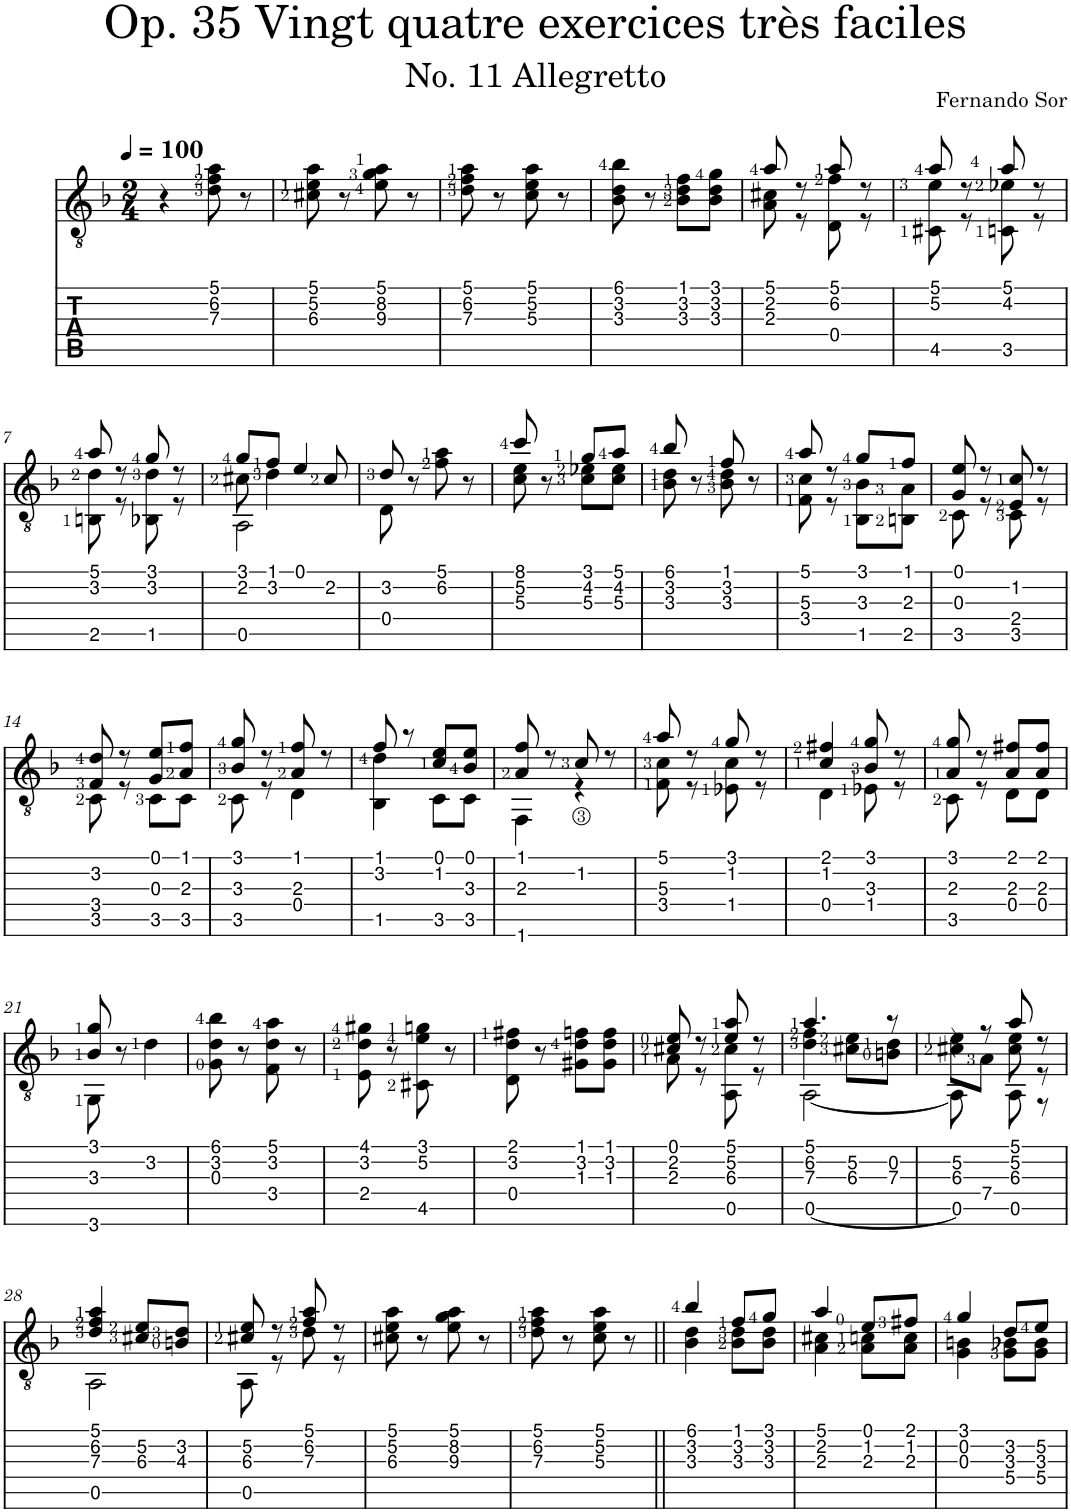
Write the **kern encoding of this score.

**kern	**kern
*part1	*part1
*staff2	*staff1
*I"Classical Guitar	*
*stria6	*
*	*clefGv2
*k[b-]	*k[b-]
*d:	*d:
*M2/4	*M2/4
*MM100	*MM100
=1	=1
4r	4r
8d 8f 8a	8d\ 8f\ 8a\
8r	8r
=2	=2
8c#X 8e 8a	8c#X\ 8e\ 8a\
8r	8r
8e 8g 8a	8e\ 8g\ 8a\
8r	8r
=3	=3
8d 8f 8a	8d\ 8f\ 8a\
8r	8r
8c 8e 8a	8c\ 8e\ 8a\
8r	8r
=4	=4
8B- 8d 8b-	8B-\ 8d\ 8b-\
8r	8r
8B-\ 8d\ 8f\L	8B-\ 8d\ 8f\L
8B-\ 8d\ 8g\J	8B-\ 8d\ 8g\J
=5	=5
*^	*^
8a	8A 8c#X	8a/	8A\ 8c#X\
8r	8r	8r	8r
8a	8D 8f	8a/	8D\ 8f\
8r	8r	8r	8r
=6	=6	=6	=6
8a	8C#X 8e	8a/	8C#X\ 8e\
8r	8r	8r	8r
8a	8Cn 8e-X	8a/	8Cn\ 8e-X\
8r	8r	8r	8r
!!LO:LB:g=z	!!
=7	=7	=7	=7
8a	8BBn 8d	8a/	8BBn\ 8d\
8r	8r	8r	8r
8g	8BB-X 8d	8g/	8BB-X\ 8d\
8r	8r	8r	8r
=8	=8	=8	=8
*	*^	*	*^
8gL	2AA	8c#X	8g/L	2AA\	8c#X\
8fJ	.	4d	8f/J	.	4d\
4e	.	.	4e/	.	.
.	.	8c#	.	.	8c#/
*	*v	*v	*	*	*
*	*	*	*v	*v
=9	=9	=9	=9
8d	8D	8d/	8D\
8r	8ryy	8r	8ryy
8f 8a	8ryy	8f\ 8a\	8ryy
8r	8ryy	8r	8ryy
=10	=10	=10	=10
8cc	8c 8e	8cc/	8c\ 8e\
8r	8ryy	8r	8ryy
8gL	8c\ 8e-X\L	8g/L	8c\ 8e-X\L
8aJ	8c\ 8e-\J	8a/J	8c\ 8e-\J
=11	=11	=11	=11
8b-	8B- 8d	8b-/	8B-\ 8d\
8r	8ryy	8r	8ryy
8f	8B- 8d	8f/	8B-\ 8d\
8r	8ryy	8r	8ryy
=12	=12	=12	=12
8a	8F 8c	8a/	8F\ 8c\
8r	8r	8r	8r
8gL	8BB-\ 8B-\L	8g/L	8BB-\ 8B-\L
8fJ	8BBn\ 8A\J	8f/J	8BBn\ 8A\J
=13	=13	=13	=13
8G 8e	8C	8G/ 8e/	8C\
8r	8r	8r	8r
8E 8c	8C	8E/ 8c/	8C\
8r	8r	8r	8r
!!LO:LB:g=z	!!
=14	=14	=14	=14
8F 8d	8C	8F/ 8d/	8C\
8r	8r	8r	8r
8G\ 8e\L	8CL	8G/ 8e/L	8C\L
8A\ 8f\J	8CJ	8A/ 8f/J	8C\J
=15	=15	=15	=15
8B- 8g	8C	8B-/ 8g/	8C\
8r	8r	8r	8r
8A 8f	4D	8A/ 8f/	4D\
8r	.	8r	.
=16	=16	=16	=16
8f	4BB- 4d	8f/	4BB-\ 4d\
8r	.	8r	.
8c\ 8e\L	8CL	8c/ 8e/L	8C\L
8B-\ 8e\J	8CJ	8B-/ 8e/J	8C\J
=17	=17	=17	=17
8A 8f	4FF	8A/ 8f/	4FF\
8r	.	8r	.
8c<	4r	8c</	4r
8r	.	8r	.
=18	=18	=18	=18
8a	8F 8c	8a/	8F\ 8c\
8r	8r	8r	8r
8g	8E-X 8c	8g/	8E-X\ 8c\
8r	8r	8r	8r
=19	=19	=19	=19
4c 4f#X	4D	4c/ 4f#X/	4D\
8B- 8g	8E-X	8B-/ 8g/	8E-X\
8r	8r	8r	8r
=20	=20	=20	=20
8A 8g	8C	8A/ 8g/	8C\
8r	8r	8r	8r
8A\ 8f#X\L	8DL	8A/ 8f#X/L	8D\L
8A\ 8f#\J	8DJ	8A/ 8f#/J	8D\J
!!LO:LB:g=z	!!
=21	=21	=21	=21
8B- 8g	8GG	8B-/ 8g/	8GG\
8r	8r	8r	8ryy
4d	4ryy	4d\	4ryy
*v	*v	*	*
*	*v	*v
=22	=22
8G 8d 8b-	8G\ 8d\ 8b-\
8r	8r
8F 8d 8a	8F\ 8d\ 8a\
8r	8r
=23	=23
8E 8d 8g#X	8E\ 8d\ 8g#X\
8r	8r
8C#X 8e 8gn	8C#X\ 8e\ 8gn\
8r	8r
=24	=24
8D 8d 8f#X	8D\ 8d\ 8f#X\
8r	8r
8G#X\ 8d\ 8fn\L	8G#X\ 8d\ 8fn\L
8G#\ 8d\ 8f\J	8G#\ 8d\ 8f\J
=25	=25
*^	*^
8c#X 8e	8A	8c#X/ 8e/	8A\
8r	8r	8r	8r
8e 8a	8AA 8c#	8e/ 8a/	8AA\ 8c#\
8r	8r	8r	8r
=26	=26	=26	=26
*	*^	*	*^
4.a	[2AA	4d 4f	4.a/	[2AA\	4d\ 4f\
.	.	8c#X\ 8e\L	.	.	8c#X\ 8e\L
8r	.	8d\ 8Bn\J	8r	.	8Bn\ 8d\J
=27	=27	=27	=27	=27	=27
4r	8AA]	8c#X\ 8e\L	4r	8AA\]	8c#X\ 8e\L
.	8r	8AJ	.	8r	8A\J
8a	8AA	8c# 8e	8a/	8AA\	8c#\ 8e\
8r	8r	8r	8r	8r	8r
*	*v	*v	*	*	*
*	*	*	*v	*v
!!LO:LB:g=z
=28	=28	=28	=28
4d 4f 4a	2AA	4d/ 4f/ 4a/	2AA\
8c#X\ 8e\L	.	8c#X/ 8e/L	.
8Bn\ 8d\J	.	8Bn/ 8d/J	.
=29	=29	=29	=29
8c#X 8e	8AA	8c#X/ 8e/	8AA\
8r	8r	8r	8r
8f 8a	8d	8f/ 8a/	8d\
8r	8r	8r	8r
*v	*v	*	*
*	*v	*v
=30	=30
8c#X 8e 8a	8c#X\ 8e\ 8a\
8r	8r
8e 8g 8a	8e\ 8g\ 8a\
8r	8r
=31	=31
8d 8f 8a	8d\ 8f\ 8a\
8r	8r
8c 8e 8a	8c\ 8e\ 8a\
8r	8r
=32||	=32||
*^	*^
4b-	4B- 4d	4b-/	4B-\ 4d\
8fL	8B-\ 8d\L	8f/L	8B-\ 8d\L
8gJ	8B-\ 8d\J	8g/J	8B-\ 8d\J
=33	=33	=33	=33
4a	4A 4c#X	4a/	4A\ 4c#X\
8eL	8A\ 8cn\L	8e/L	8A\ 8cn\L
8f#XJ	8A\ 8c\J	8f#X/J	8A\ 8c\J
=34	=34	=34	=34
4g	4G 4Bn	4g/	4G\ 4Bn\
8dL	8G\ 8B-X\L	8d/L	8G\ 8B-X\L
8eJ	8G\ 8B-\J	8e/J	8G\ 8B-\J
*v	*v	*	*
*	*v	*v
=	=
*-	*-
